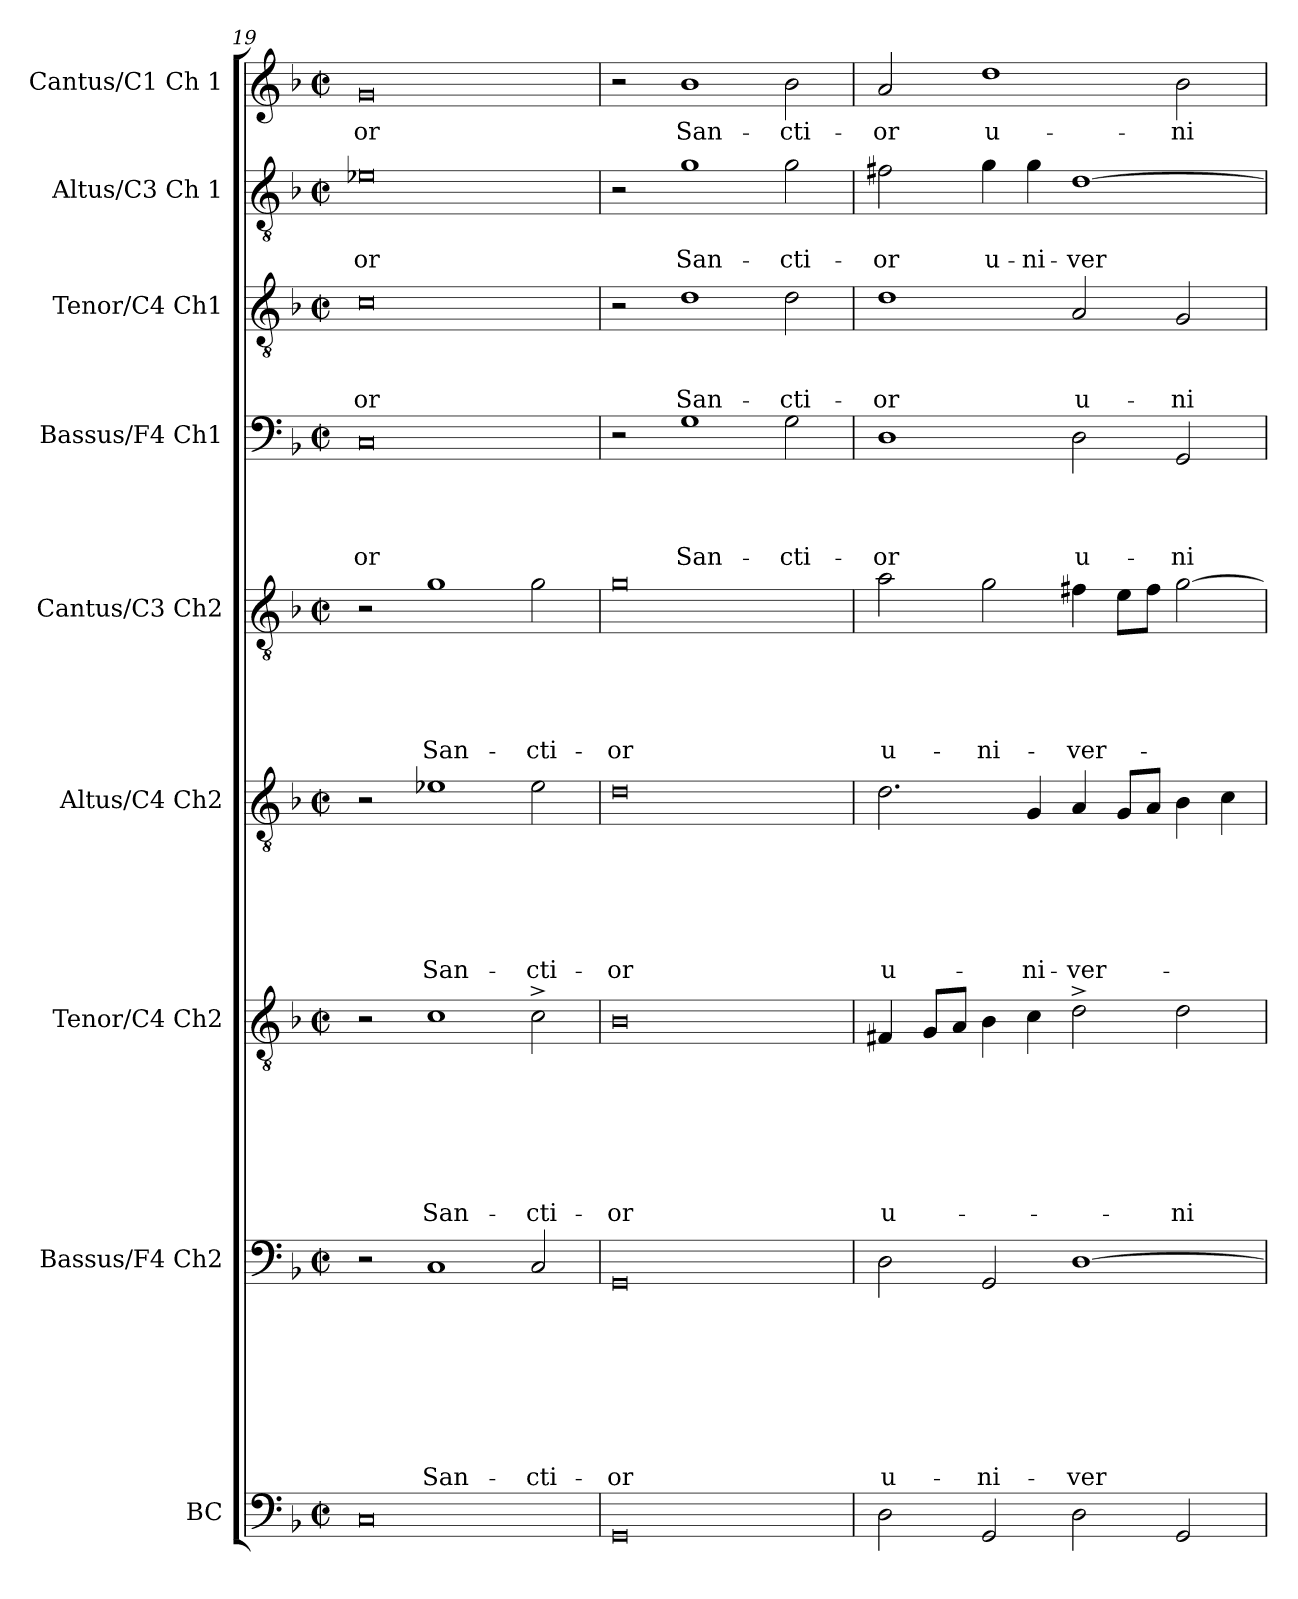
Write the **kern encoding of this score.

**kern	**kern	**text	**text	**text	**text	**text	**text	**text	**text	**kern	**text	**text	**text	**text	**text	**text	**text	**kern	**text	**text	**text	**text	**text	**text	**kern	**text	**text	**text	**text	**text	**kern	**text	**text	**text	**text	**kern	**text	**text	**text	**kern	**text	**text	**kern	**text
*part9	*part8	*part8	*part8	*part8	*part8	*part8	*part8	*part8	*part8	*part7	*part7	*part7	*part7	*part7	*part7	*part7	*part7	*part6	*part6	*part6	*part6	*part6	*part6	*part6	*part5	*part5	*part5	*part5	*part5	*part5	*part4	*part4	*part4	*part4	*part4	*part3	*part3	*part3	*part3	*part2	*part2	*part2	*part1	*part1
*staff9	*staff8	*staff8	*staff8	*staff8	*staff8	*staff8	*staff8	*staff8	*staff8	*staff7	*staff7	*staff7	*staff7	*staff7	*staff7	*staff7	*staff7	*staff6	*staff6	*staff6	*staff6	*staff6	*staff6	*staff6	*staff5	*staff5	*staff5	*staff5	*staff5	*staff5	*staff4	*staff4	*staff4	*staff4	*staff4	*staff3	*staff3	*staff3	*staff3	*staff2	*staff2	*staff2	*staff1	*staff1
*I"BC	*I"Bassus/F4 Ch2	*	*	*	*	*	*	*	*	*I"Tenor/C4 Ch2	*	*	*	*	*	*	*	*I"Altus/C4 Ch2	*	*	*	*	*	*	*I"Cantus/C3 Ch2	*	*	*	*	*	*I"Bassus/F4 Ch1	*	*	*	*	*I"Tenor/C4 Ch1	*	*	*	*I"Altus/C3 Ch 1	*	*	*I"Cantus/C1 Ch 1	*
*	*I'Ch	*	*	*	*	*	*	*	*	*I'Ch	*	*	*	*	*	*	*	*I'Ch	*	*	*	*	*	*	*I'Ch	*	*	*	*	*	*I'Ch	*	*	*	*	*I'Ch	*	*	*	*I'Ch	*	*	*I'Ch	*
*clefF4	*clefF4	*	*	*	*	*	*	*	*	*clefGv2	*	*	*	*	*	*	*	*clefGv2	*	*	*	*	*	*	*clefGv2	*	*	*	*	*	*clefF4	*	*	*	*	*clefGv2	*	*	*	*clefGv2	*	*	*clefG2	*
*k[b-]	*k[b-]	*	*	*	*	*	*	*	*	*k[b-]	*	*	*	*	*	*	*	*k[b-]	*	*	*	*	*	*	*k[b-]	*	*	*	*	*	*k[b-]	*	*	*	*	*k[b-]	*	*	*	*k[b-]	*	*	*k[b-]	*
*F:	*F:	*	*	*	*	*	*	*	*	*F:	*	*	*	*	*	*	*	*F:	*	*	*	*	*	*	*F:	*	*	*	*	*	*F:	*	*	*	*	*F:	*	*	*	*F:	*	*	*F:	*
*M2/2	*M2/2	*	*	*	*	*	*	*	*	*M2/2	*	*	*	*	*	*	*	*M2/2	*	*	*	*	*	*	*M2/2	*	*	*	*	*	*M2/2	*	*	*	*	*M2/2	*	*	*	*M2/2	*	*	*M2/2	*
*met(c|)	*met(c|)	*	*	*	*	*	*	*	*	*met(c|)	*	*	*	*	*	*	*	*met(c|)	*	*	*	*	*	*	*met(c|)	*	*	*	*	*	*met(c|)	*	*	*	*	*met(c|)	*	*	*	*met(c|)	*	*	*met(c|)	*
=19	=19	=19	=19	=19	=19	=19	=19	=19	=19	=19	=19	=19	=19	=19	=19	=19	=19	=19	=19	=19	=19	=19	=19	=19	=19	=19	=19	=19	=19	=19	=19	=19	=19	=19	=19	=19	=19	=19	=19	=19	=19	=19	=19	=19
!	!	!	!	!	!	!	!	!	!	!	!	!	!	!	!	!	!	!	!	!	!	!	!	!	!	!	!	!	!	!	!	!	!	!	!LO:LY:b	!	!	!	!LO:LY:b	!	!	!LO:LY:b	!	!LO:LY:b
0C	2r	.	.	.	.	.	.	.	.	2r	.	.	.	.	.	.	.	2r	.	.	.	.	.	.	2r	.	.	.	.	.	0C	.	.	.	-or	0c	.	.	-or	0e-X	.	-or	0g	-or
!	!	!	!	!	!	!	!	!	!LO:LY:b	!	!	!	!	!	!	!	!LO:LY:b	!	!	!	!	!	!	!LO:LY:b	!	!	!	!	!	!LO:LY:b	!	!	!	!	!	!	!	!	!	!	!	!	!	!
.	1C	.	.	.	.	.	.	.	San-	1c	.	.	.	.	.	.	San-	1e-X	.	.	.	.	.	San-	1g	.	.	.	.	San-	.	.	.	.	.	.	.	.	.	.	.	.	.	.
!	!	!	!	!	!	!	!	!	!LO:LY:b	!	!	!	!	!	!	!	!LO:LY:b	!	!	!	!	!	!	!LO:LY:b	!	!	!	!	!	!LO:LY:b	!	!	!	!	!	!	!	!	!	!	!	!	!	!
.	2C/	.	.	.	.	.	.	.	-cti-	2c^>\	.	.	.	.	.	.	-cti-	2e-\	.	.	.	.	.	-cti-	2g\	.	.	.	.	-cti-	.	.	.	.	.	.	.	.	.	.	.	.	.	.
=20	=20	=20	=20	=20	=20	=20	=20	=20	=20	=20	=20	=20	=20	=20	=20	=20	=20	=20	=20	=20	=20	=20	=20	=20	=20	=20	=20	=20	=20	=20	=20	=20	=20	=20	=20	=20	=20	=20	=20	=20	=20	=20	=20	=20
!	!	!	!	!	!	!	!	!	!LO:LY:b	!	!	!	!	!	!	!	!LO:LY:b	!	!	!	!	!	!	!LO:LY:b	!	!	!	!	!	!LO:LY:b	!	!	!	!	!	!	!	!	!	!	!	!	!	!
0GG	0GG	.	.	.	.	.	.	.	-or	0B-	.	.	.	.	.	.	-or	0d	.	.	.	.	.	-or	0g	.	.	.	.	-or	2r	.	.	.	.	2r	.	.	.	2r	.	.	2r	.
!	!	!	!	!	!	!	!	!	!	!	!	!	!	!	!	!	!	!	!	!	!	!	!	!	!	!	!	!	!	!	!	!	!	!	!LO:LY:b	!	!	!	!LO:LY:b	!	!	!LO:LY:b	!	!LO:LY:b
.	.	.	.	.	.	.	.	.	.	.	.	.	.	.	.	.	.	.	.	.	.	.	.	.	.	.	.	.	.	.	1G	.	.	.	San-	1d	.	.	San-	1g	.	San-	1b-	San-
!	!	!	!	!	!	!	!	!	!	!	!	!	!	!	!	!	!	!	!	!	!	!	!	!	!	!	!	!	!	!	!	!	!	!	!LO:LY:b	!	!	!	!LO:LY:b	!	!	!LO:LY:b	!	!LO:LY:b
.	.	.	.	.	.	.	.	.	.	.	.	.	.	.	.	.	.	.	.	.	.	.	.	.	.	.	.	.	.	.	2G\	.	.	.	-cti-	2d\	.	.	-cti-	2g\	.	-cti-	2b-\	-cti-
=21	=21	=21	=21	=21	=21	=21	=21	=21	=21	=21	=21	=21	=21	=21	=21	=21	=21	=21	=21	=21	=21	=21	=21	=21	=21	=21	=21	=21	=21	=21	=21	=21	=21	=21	=21	=21	=21	=21	=21	=21	=21	=21	=21	=21
!	!	!	!	!	!	!	!	!	!LO:LY:b	!	!	!	!	!	!	!	!LO:LY:b	!	!	!	!	!	!	!LO:LY:b	!	!	!	!	!	!LO:LY:b	!	!	!	!	!LO:LY:b	!	!	!	!LO:LY:b	!	!	!LO:LY:b	!	!LO:LY:b
2D\	2D\	.	.	.	.	.	.	.	u-	4F#X/	.	.	.	.	.	.	u-	2.d\	.	.	.	.	.	u-	2a\	.	.	.	.	u-	1D	.	.	.	-or	1d	.	.	-or	2f#X\	.	-or	2a/	-or
.	.	.	.	.	.	.	.	.	.	8G/L	.	.	.	.	.	.	.	.	.	.	.	.	.	.	.	.	.	.	.	.	.	.	.	.	.	.	.	.	.	.	.	.	.	.
.	.	.	.	.	.	.	.	.	.	8A/J	.	.	.	.	.	.	.	.	.	.	.	.	.	.	.	.	.	.	.	.	.	.	.	.	.	.	.	.	.	.	.	.	.	.
!	!	!	!	!	!	!	!	!	!LO:LY:b	!	!	!	!	!	!	!	!	!	!	!	!	!	!	!	!	!	!	!	!	!LO:LY:b	!	!	!	!	!	!	!	!	!	!	!	!LO:LY:b	!	!LO:LY:b:rj
2GG/	2GG/	.	.	.	.	.	.	.	-ni-	4B-\	.	.	.	.	.	.	.	.	.	.	.	.	.	.	2g\	.	.	.	.	-ni-	.	.	.	.	.	.	.	.	.	4g\	.	u-	1dd	u-
!	!	!	!	!	!	!	!	!	!	!	!	!	!	!	!	!	!	!	!	!	!	!	!	!LO:LY:b	!	!	!	!	!	!	!	!	!	!	!	!	!	!	!	!	!	!LO:LY:b	!	!
.	.	.	.	.	.	.	.	.	.	4c\	.	.	.	.	.	.	.	4G/	.	.	.	.	.	-ni-	.	.	.	.	.	.	.	.	.	.	.	.	.	.	.	4g\	.	-ni-	.	.
!	!	!	!	!	!	!	!	!	!LO:LY:b	!	!	!	!	!	!	!	!	!	!	!	!	!	!	!LO:LY:b	!	!	!	!	!	!LO:LY:b	!	!	!	!	!LO:LY:b	!	!	!	!LO:LY:b	!	!	!LO:LY:b:rj	!	!
2D\	[>1D	.	.	.	.	.	.	.	-ver-	2d^>\	.	.	.	.	.	.	.	4A/	.	.	.	.	.	-ver-	4f#X\	.	.	.	.	-ver-	2D\	.	.	.	u-	2A/	.	.	u-	[>1d	.	-ver-	.	.
.	.	.	.	.	.	.	.	.	.	.	.	.	.	.	.	.	.	8G/L	.	.	.	.	.	.	8e\L	.	.	.	.	.	.	.	.	.	.	.	.	.	.	.	.	.	.	.
.	.	.	.	.	.	.	.	.	.	.	.	.	.	.	.	.	.	8A/J	.	.	.	.	.	.	8f#\J	.	.	.	.	.	.	.	.	.	.	.	.	.	.	.	.	.	.	.
!	!	!	!	!	!	!	!	!	!	!	!	!	!	!	!	!	!LO:LY:b	!	!	!	!	!	!	!	!	!	!	!	!	!	!	!	!	!	!LO:LY:b	!	!	!	!LO:LY:b	!	!	!	!	!LO:LY:b
2GG/	.	.	.	.	.	.	.	.	.	2d\	.	.	.	.	.	.	-ni-	4B-\	.	.	.	.	.	.	[>2g\	.	.	.	.	.	2GG/	.	.	.	-ni-	2G/	.	.	-ni-	.	.	.	2b-\	-ni-
.	.	.	.	.	.	.	.	.	.	.	.	.	.	.	.	.	.	4c\	.	.	.	.	.	.	.	.	.	.	.	.	.	.	.	.	.	.	.	.	.	.	.	.	.	.
=	=	=	=	=	=	=	=	=	=	=	=	=	=	=	=	=	=	=	=	=	=	=	=	=	=	=	=	=	=	=	=	=	=	=	=	=	=	=	=	=	=	=	=	=
*-	*-	*-	*-	*-	*-	*-	*-	*-	*-	*-	*-	*-	*-	*-	*-	*-	*-	*-	*-	*-	*-	*-	*-	*-	*-	*-	*-	*-	*-	*-	*-	*-	*-	*-	*-	*-	*-	*-	*-	*-	*-	*-	*-	*-
